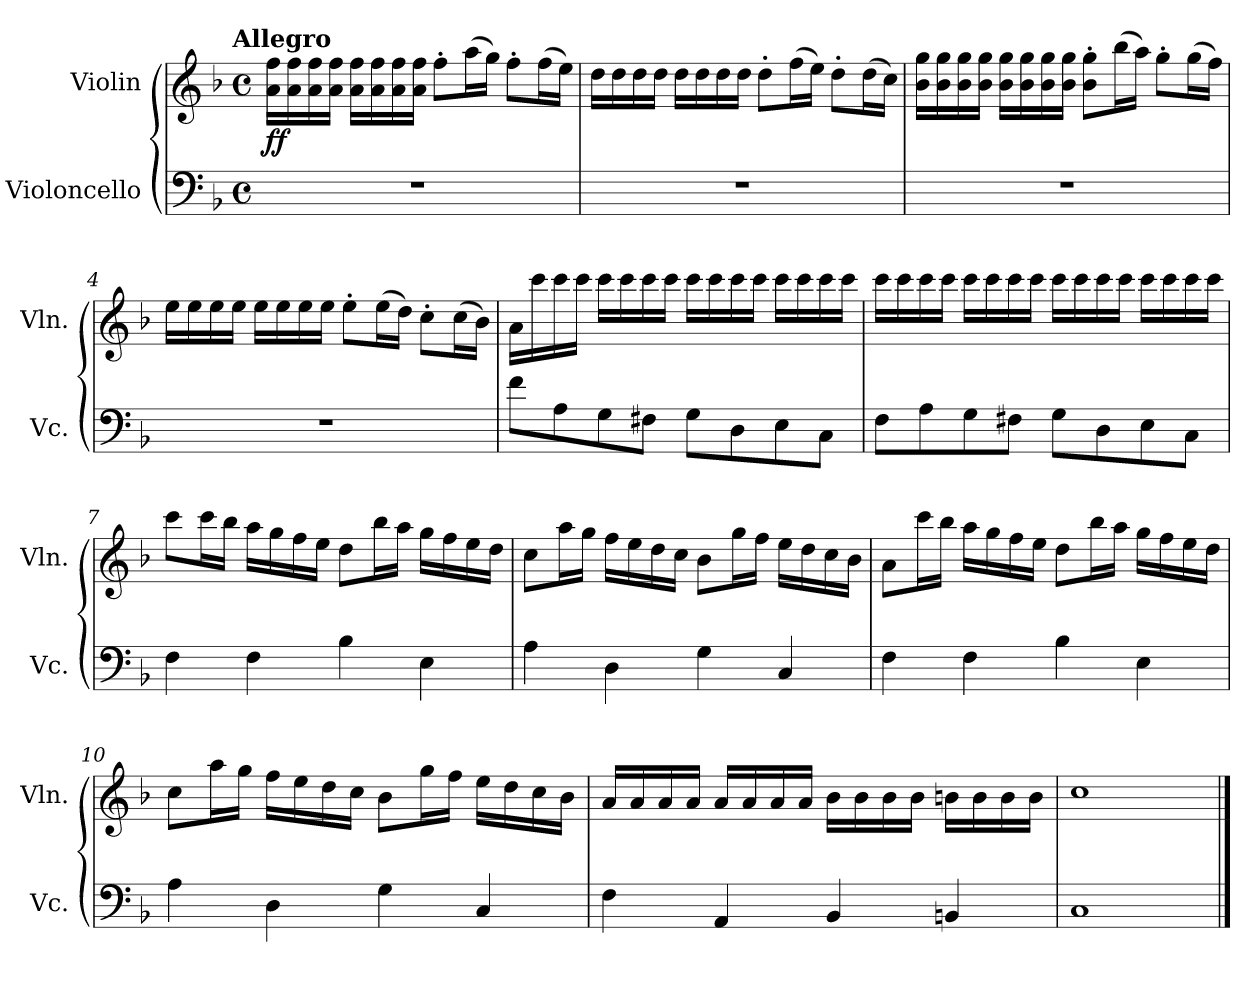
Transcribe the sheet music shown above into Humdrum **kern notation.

**kern	**kern	**dynam
*part2	*part1	*part1
*staff2	*staff1	*staff1
*I"Violoncello	*I"Violin	*
*I'Vc.	*I'Vln.	*
*clefF4	*clefG2	*
*k[b-]	*k[b-]	*
!!LO:TX:omd:t=Allegro
*M4/4	*M4/4	*
*met(c)	*met(c)	*
*MM144	*MM144	*
=1	=1	=1
!	!	!LO:DY:b
1r	16a\ 16ff\LL	ff
.	16a\ 16ff\	.
.	16a\ 16ff\	.
.	16a\ 16ff\JJ	.
.	16a\ 16ff\LL	.
.	16a\ 16ff\	.
.	16a\ 16ff\	.
.	16a\ 16ff\JJ	.
.	8ff'\L	.
.	(>16aa\L	.
.	16gg\JJ)	.
.	8ff'\L	.
.	(>16ff\L	.
.	16ee\JJ)	.
=2	=2	=2
1r	16dd\LL	.
.	16dd\	.
.	16dd\	.
.	16dd\JJ	.
.	16dd\LL	.
.	16dd\	.
.	16dd\	.
.	16dd\JJ	.
.	8dd'\L	.
.	(>16ff\L	.
.	16ee\JJ)	.
.	8dd'\L	.
.	(>16dd\L	.
.	16cc\JJ)	.
!!LO:LB:g=z
=3	=3	=3
1r	16b-\ 16gg\LL	.
.	16b-\ 16gg\	.
.	16b-\ 16gg\	.
.	16b-\ 16gg\JJ	.
.	16b-\ 16gg\LL	.
.	16b-\ 16gg\	.
.	16b-\ 16gg\	.
.	16b-\ 16gg\JJ	.
.	8b-'\ 8gg'\L	.
.	(>16bb-\L	.
.	16aa\JJ)	.
.	8gg'\L	.
.	(>16gg\L	.
.	16ff\JJ)	.
=4	=4	=4
1r	16ee\LL	.
.	16ee\	.
.	16ee\	.
.	16ee\JJ	.
.	16ee\LL	.
.	16ee\	.
.	16ee\	.
.	16ee\JJ	.
.	8ee'\L	.
.	(>16ee\L	.
.	16dd\JJ)	.
.	8cc'\L	.
.	(>16cc\L	.
.	16b-\JJ)	.
!!LO:LB:g=z
=5	=5	=5
8f\L	16a\LL	.
.	16ccc\	.
8A\	16ccc\	.
.	16ccc\JJ	.
8G\	16ccc\LL	.
.	16ccc\	.
8F#X\J	16ccc\	.
.	16ccc\JJ	.
8G\L	16ccc\LL	.
.	16ccc\	.
8D\	16ccc\	.
.	16ccc\JJ	.
8E\	16ccc\LL	.
.	16ccc\	.
8C\J	16ccc\	.
.	16ccc\JJ	.
=6	=6	=6
8F\L	16ccc\LL	.
.	16ccc\	.
8A\	16ccc\	.
.	16ccc\JJ	.
8G\	16ccc\LL	.
.	16ccc\	.
8F#X\J	16ccc\	.
.	16ccc\JJ	.
8G\L	16ccc\LL	.
.	16ccc\	.
8D\	16ccc\	.
.	16ccc\JJ	.
8E\	16ccc\LL	.
.	16ccc\	.
8C\J	16ccc\	.
.	16ccc\JJ	.
!!LO:LB:g=z
=7	=7	=7
4F\	8ccc\L	.
.	16ccc\L	.
.	16bb-\JJ	.
4F\	16aa\LL	.
.	16gg\	.
.	16ff\	.
.	16ee\JJ	.
4B-\	8dd\L	.
.	16bb-\L	.
.	16aa\JJ	.
4E\	16gg\LL	.
.	16ff\	.
.	16ee\	.
.	16dd\JJ	.
=8	=8	=8
4A\	8cc\L	.
.	16aa\L	.
.	16gg\JJ	.
4D\	16ff\LL	.
.	16ee\	.
.	16dd\	.
.	16cc\JJ	.
4G\	8b-\L	.
.	16gg\L	.
.	16ff\JJ	.
4C/	16ee\LL	.
.	16dd\	.
.	16cc\	.
.	16b-\JJ	.
!!LO:LB:g=z
=9	=9	=9
4F\	8a\L	.
.	16ccc\L	.
.	16bb-\JJ	.
4F\	16aa\LL	.
.	16gg\	.
.	16ff\	.
.	16ee\JJ	.
4B-\	8dd\L	.
.	16bb-\L	.
.	16aa\JJ	.
4E\	16gg\LL	.
.	16ff\	.
.	16ee\	.
.	16dd\JJ	.
=10	=10	=10
4A\	8cc\L	.
.	16aa\L	.
.	16gg\JJ	.
4D\	16ff\LL	.
.	16ee\	.
.	16dd\	.
.	16cc\JJ	.
4G\	8b-\L	.
.	16gg\L	.
.	16ff\JJ	.
4C/	16ee\LL	.
.	16dd\	.
.	16cc\	.
.	16b-\JJ	.
!!LO:PB:g=z
=11	=11	=11
4F\	16a/LL	.
.	16a/	.
.	16a/	.
.	16a/JJ	.
4AA/	16a/LL	.
.	16a/	.
.	16a/	.
.	16a/JJ	.
4BB-/	16b-\LL	.
.	16b-\	.
.	16b-\	.
.	16b-\JJ	.
4BBn/	16bn\LL	.
.	16b\	.
.	16b\	.
.	16b\JJ	.
=12	=12	=12
1C	1cc	.
==	==	==
*-	*-	*-
